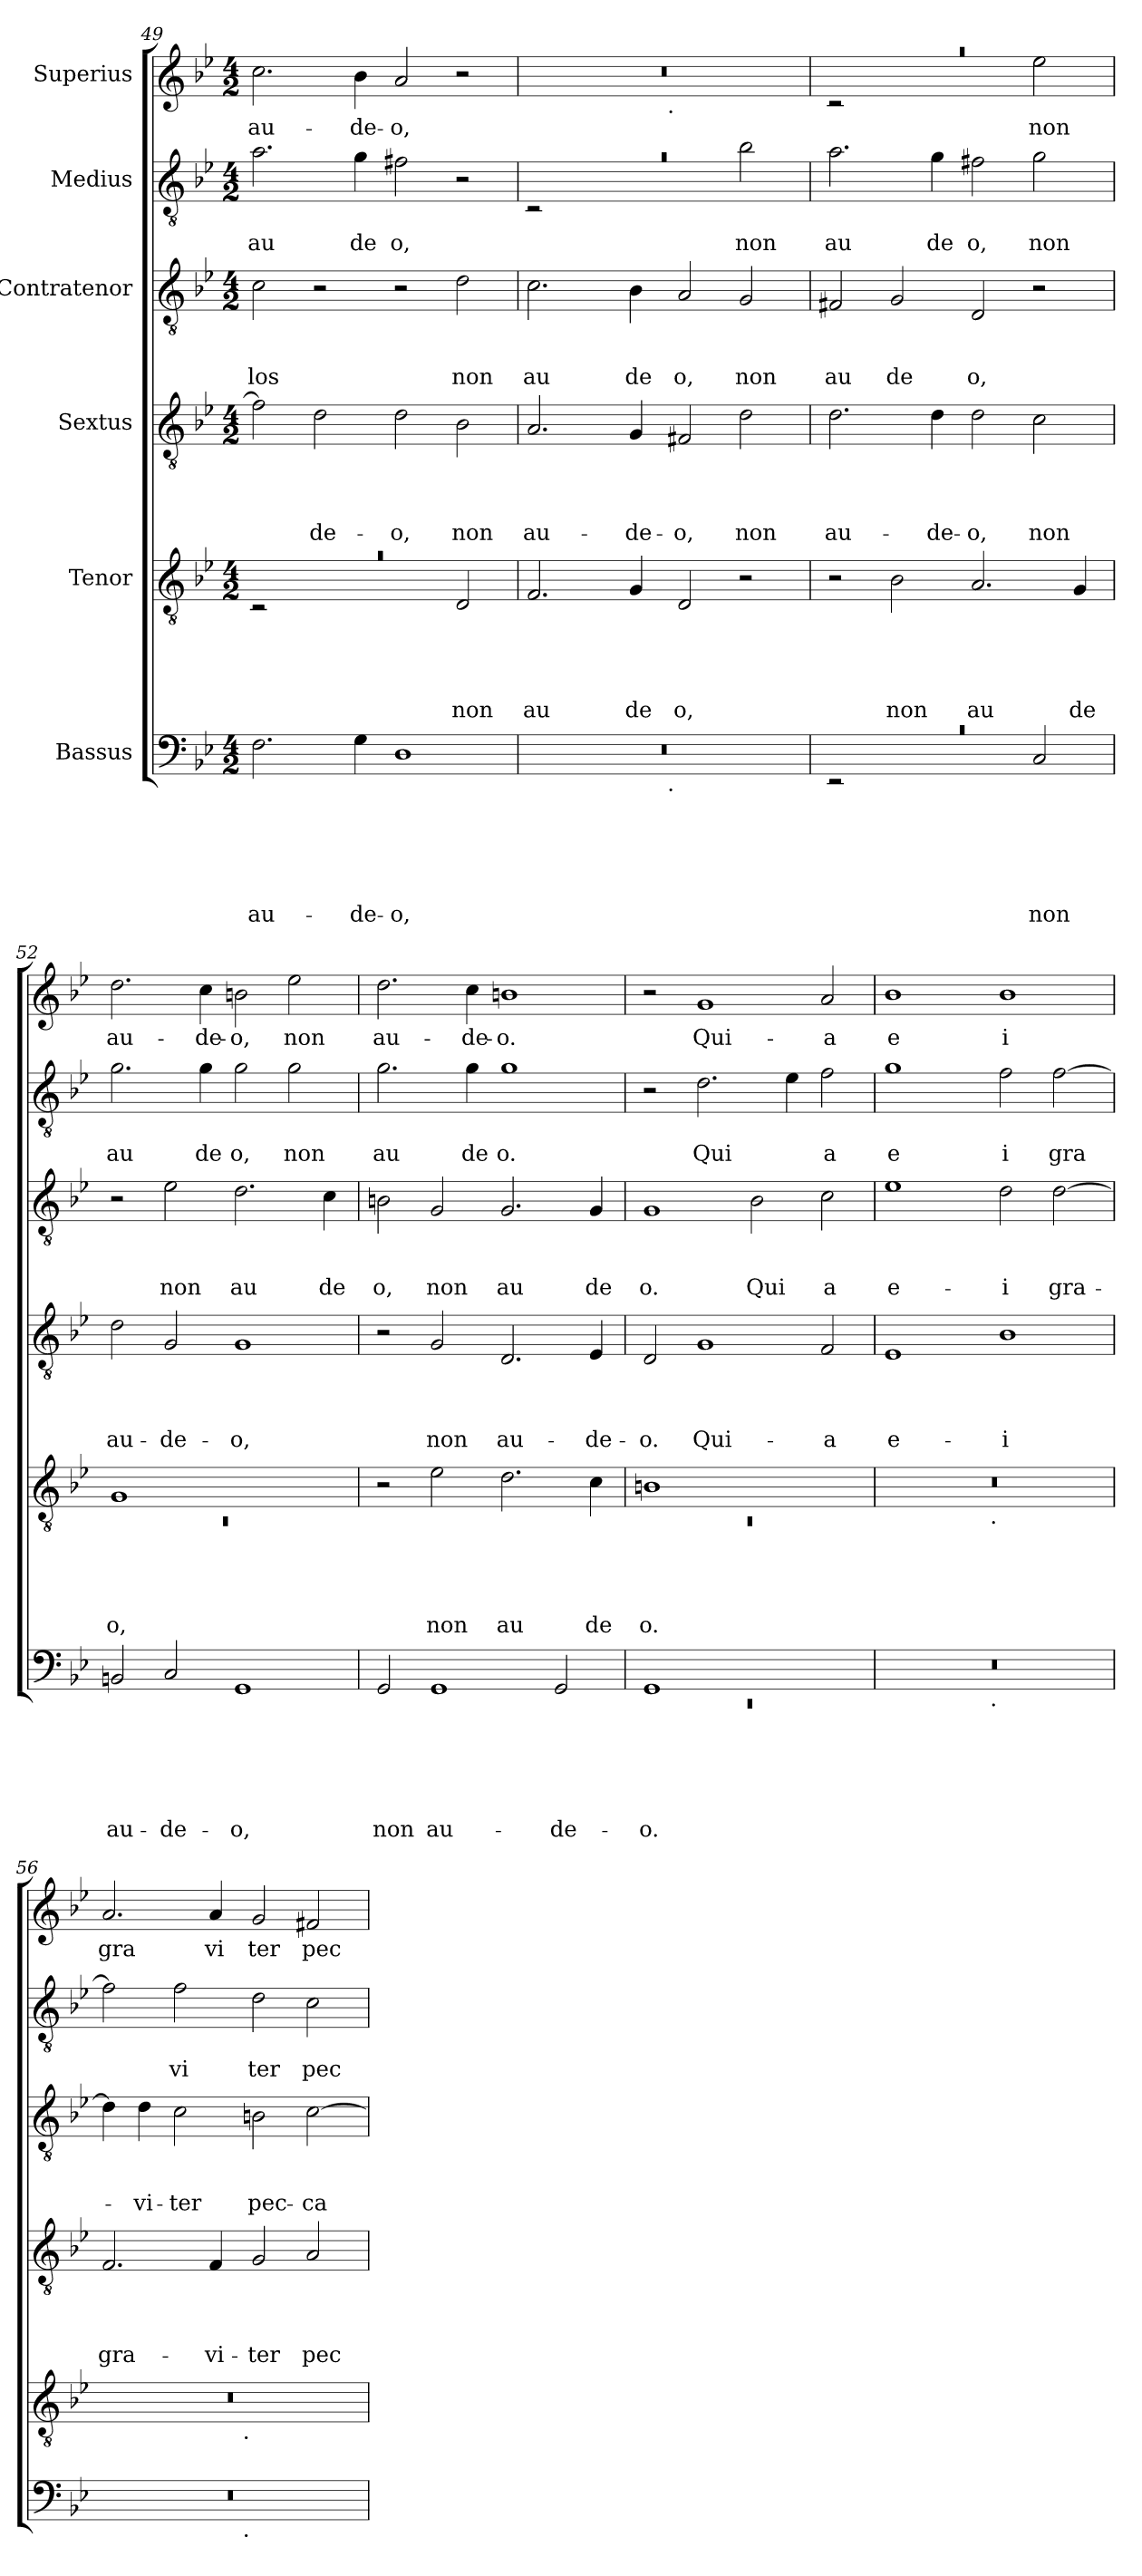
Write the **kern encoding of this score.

**kern	**text	**text	**text	**text	**text	**text	**kern	**text	**text	**text	**text	**text	**kern	**text	**text	**text	**text	**kern	**text	**text	**text	**kern	**text	**text	**kern	**text
*part6	*part6	*part6	*part6	*part6	*part6	*part6	*part5	*part5	*part5	*part5	*part5	*part5	*part4	*part4	*part4	*part4	*part4	*part3	*part3	*part3	*part3	*part2	*part2	*part2	*part1	*part1
*staff6	*staff6	*staff6	*staff6	*staff6	*staff6	*staff6	*staff5	*staff5	*staff5	*staff5	*staff5	*staff5	*staff4	*staff4	*staff4	*staff4	*staff4	*staff3	*staff3	*staff3	*staff3	*staff2	*staff2	*staff2	*staff1	*staff1
*I"Bassus	*	*	*	*	*	*	*I"Tenor	*	*	*	*	*	*I"Sextus	*	*	*	*	*I"Contratenor	*	*	*	*I"Medius	*	*	*I"Superius	*
*clefF4	*	*	*	*	*	*	*clefGv2	*	*	*	*	*	*clefGv2	*	*	*	*	*clefGv2	*	*	*	*clefGv2	*	*	*clefG2	*
*ITrd-3c-5	*	*	*	*	*	*	*ITrd-3c-5	*	*	*	*	*	*ITrd-3c-5	*	*	*	*	*	*	*	*	*ITrd-3c-5	*	*	*ITrd-3c-5	*
*k[b-e-a-]	*	*	*	*	*	*	*k[b-e-a-]	*	*	*	*	*	*k[b-e-a-]	*	*	*	*	*k[b-e-]	*	*	*	*k[b-e-a-]	*	*	*k[b-e-a-]	*
*E-:	*	*	*	*	*	*	*E-:	*	*	*	*	*	*E-:	*	*	*	*	*B-:	*	*	*	*E-:	*	*	*E-:	*
*M4/2	*	*	*	*	*	*	*M4/2	*	*	*	*	*	*M4/2	*	*	*	*	*M4/2	*	*	*	*M4/2	*	*	*M4/2	*
=49	=49	=49	=49	=49	=49	=49	=49	=49	=49	=49	=49	=49	=49	=49	=49	=49	=49	=49	=49	=49	=49	=49	=49	=49	=49	=49
!	!	!	!	!	!	!LO:LY:b	!LO:N:vis=1	!	!	!	!	!	!	!	!	!	!	!	!	!	!LO:LY:b	!	!	!LO:LY:b	!	!LO:LY:b
*	*	*	*	*	*	*	*^	*	*	*	*	*	*	*	*	*	*	*	*	*	*	*	*	*	*	*
2.B-\	.	.	.	.	.	au-	0ra	2rC	.	.	.	.	.	2b-\]	.	.	.	.	2c\	.	.	los	2.dd\	.	au	2.ff\	au-
!	!	!	!	!	!	!	!	!	!	!	!	!	!	!	!	!	!	!LO:LY:b	!	!	!	!	!	!	!	!	!
.	.	.	.	.	.	.	.	1ryy	.	.	.	.	.	2g\	.	.	.	-de-	2r	.	.	.	.	.	.	.	.
!	!	!	!	!	!	!LO:LY:b	!	!	!	!	!	!	!	!	!	!	!	!	!	!	!	!	!	!	!LO:LY:b	!	!LO:LY:b
4c\	.	.	.	.	.	-de-	.	.	.	.	.	.	.	.	.	.	.	.	.	.	.	.	4cc\	.	de	4ee-\	-de-
!	!	!	!	!	!	!LO:LY:b	!	!	!	!	!	!	!	!	!	!	!	!LO:LY:b	!	!	!	!	!	!	!LO:LY:b	!	!LO:LY:b
1G	.	.	.	.	.	-o,	.	.	.	.	.	.	.	2g\	.	.	.	-o,	2r	.	.	.	2bn\	.	o,	2dd/	-o,
!	!	!	!	!	!	!	!	!	!	!	!	!	!LO:LY:b	!	!	!	!	!LO:LY:b	!	!	!	!LO:LY:b	!	!	!	!	!
.	.	.	.	.	.	.	.	2G/	.	.	.	.	non	2e-\	.	.	.	non	2d\	.	.	non	2r	.	.	2r	.
=50	=50	=50	=50	=50	=50	=50	=50	=50	=50	=50	=50	=50	=50	=50	=50	=50	=50	=50	=50	=50	=50	=50	=50	=50	=50	=50	=50
!	!	!	!	!	!	!	!	!	!	!	!	!	!LO:LY:b	!	!	!	!	!LO:LY:b	!	!	!	!LO:LY:b	!LO:N:vis=1	!	!	!	!
*^	*	*	*	*	*	*	*v	*v	*	*	*	*	*	*	*	*	*	*	*	*	*	*	*^	*	*	*^	*
0r	2ryy	.	.	.	.	.	.	2.B-/	.	.	.	.	au	2.d/	.	.	.	au-	2.c\	.	.	au	0ra	2rC	.	.	0r	2ryy	.
.	4...ryy	.	.	.	.	.	.	.	.	.	.	.	.	.	.	.	.	.	.	.	.	.	.	1ryy	.	.	.	4...ryy	.
!	!	!	!	!	!	!	!	!	!	!	!	!	!LO:LY:b	!	!	!	!	!LO:LY:b	!	!	!	!LO:LY:b	!	!	!	!	!	!	!
.	.	.	.	.	.	.	.	4c/	.	.	.	.	de	4c/	.	.	.	-de-	4B-\	.	.	de	.	.	.	.	.	.	.
!	!	!	!	!	!	!	!	!	!	!	!	!	!	!	!	!	!	!	!	!	!	!	!	!	!	!	!	!LO:TX:b:t=.	!
!	!LO:TX:b:t=.	!	!	!	!	!	!	!	!	!	!	!	!	!	!	!	!	!	!	!	!	!	!	!	!	!	!	!	!
.	1ryy	.	.	.	.	.	.	.	.	.	.	.	.	.	.	.	.	.	.	.	.	.	.	.	.	.	.	1ryy	.
!	!	!	!	!	!	!	!	!	!	!	!	!	!LO:LY:b	!	!	!	!	!LO:LY:b	!	!	!	!LO:LY:b	!	!	!	!	!	!	!
.	.	.	.	.	.	.	.	2G/	.	.	.	.	o,	2Bn/	.	.	.	-o,	2A/	.	.	o,	.	.	.	.	.	.	.
!	!	!	!	!	!	!	!	!	!	!	!	!	!	!	!	!	!	!LO:LY:b	!	!	!	!LO:LY:b	!	!	!	!LO:LY:b	!	!	!
.	.	.	.	.	.	.	.	2r	.	.	.	.	.	2g\	.	.	.	non	2G/	.	.	non	.	2ee-\	.	non	.	.	.
.	32ryy	.	.	.	.	.	.	.	.	.	.	.	.	.	.	.	.	.	.	.	.	.	.	.	.	.	.	32ryy	.
=51	=51	=51	=51	=51	=51	=51	=51	=51	=51	=51	=51	=51	=51	=51	=51	=51	=51	=51	=51	=51	=51	=51	=51	=51	=51	=51	=51	=51	=51
!LO:N:vis=1	!	!	!	!	!	!	!	!	!	!	!	!	!	!	!	!	!	!LO:LY:b	!	!	!	!LO:LY:b	!	!	!	!LO:LY:b	!LO:N:vis=1	!	!
*	*	*	*	*	*	*	*	*	*	*	*	*	*	*	*	*	*	*	*	*	*	*	*v	*v	*	*	*	*	*
0rc	2rEE	.	.	.	.	.	.	2r	.	.	.	.	.	2.g\	.	.	.	au-	2F#X/	.	.	au	2.dd\	.	au	0raa	2rc	.
!	!	!	!	!	!	!	!	!	!	!	!	!	!LO:LY:b	!	!	!	!	!	!	!	!	!LO:LY:b	!	!	!	!	!	!
.	1ryy	.	.	.	.	.	.	2e-\	.	.	.	.	non	.	.	.	.	.	2G/	.	.	de	.	.	.	.	1ryy	.
!	!	!	!	!	!	!	!	!	!	!	!	!	!	!	!	!	!	!LO:LY:b	!	!	!	!	!	!	!LO:LY:b	!	!	!
.	.	.	.	.	.	.	.	.	.	.	.	.	.	4g\	.	.	.	-de-	.	.	.	.	4cc\	.	de	.	.	.
!	!	!	!	!	!	!	!	!	!	!	!	!	!LO:LY:b	!	!	!	!	!LO:LY:b	!	!	!	!LO:LY:b	!	!	!LO:LY:b	!	!	!
.	.	.	.	.	.	.	.	2.d/	.	.	.	.	au	2g\	.	.	.	-o,	2D/	.	.	o,	2bn\	.	o,	.	.	.
!	!	!	!	!	!	!	!LO:LY:b	!	!	!	!	!	!	!	!	!	!	!LO:LY:b	!	!	!	!	!	!	!LO:LY:b	!	!	!LO:LY:b
.	2F/	.	.	.	.	.	non	.	.	.	.	.	.	2f\	.	.	.	non	2r	.	.	.	2cc\	.	non	.	2aa-\	non
!	!	!	!	!	!	!	!	!	!	!	!	!	!LO:LY:b	!	!	!	!	!	!	!	!	!	!	!	!	!	!	!
.	.	.	.	.	.	.	.	4c/	.	.	.	.	de	.	.	.	.	.	.	.	.	.	.	.	.	.	.	.
*v	*v	*	*	*	*	*	*	*	*	*	*	*	*	*	*	*	*	*	*	*	*	*	*	*	*	*v	*v	*
=52	=52	=52	=52	=52	=52	=52	=52	=52	=52	=52	=52	=52	=52	=52	=52	=52	=52	=52	=52	=52	=52	=52	=52	=52	=52	=52
*	*	*	*	*	*	*	*^	*	*	*	*	*	*	*	*	*	*	*	*	*	*	*	*	*	*	*
!	!	!	!	!	!	!LO:LY:b	!	!LO:N:vis=1	!	!	!	!	!LO:LY:b	!	!	!	!	!LO:LY:b	!	!	!	!	!	!	!LO:LY:b	!	!LO:LY:b
2En/	.	.	.	.	.	au-	1c	0rC	.	.	.	.	o,	2g\	.	.	.	au-	2r	.	.	.	2.cc\	.	au	2.gg\	au-
!	!	!	!	!	!	!LO:LY:b	!	!	!	!	!	!	!	!	!	!	!	!LO:LY:b	!	!	!	!LO:LY:b	!	!	!	!	!
2F/	.	.	.	.	.	-de-	.	.	.	.	.	.	.	2c/	.	.	.	-de-	2e-\	.	.	non	.	.	.	.	.
!	!	!	!	!	!	!	!	!	!	!	!	!	!	!	!	!	!	!	!	!	!	!	!	!	!LO:LY:b	!	!LO:LY:b
.	.	.	.	.	.	.	.	.	.	.	.	.	.	.	.	.	.	.	.	.	.	.	4cc\	.	de	4ff\	-de-
!	!	!	!	!	!	!LO:LY:b	!	!	!	!	!	!	!	!	!	!	!	!LO:LY:b	!	!	!	!LO:LY:b	!	!	!LO:LY:b	!	!LO:LY:b
1C	.	.	.	.	.	-o,	1ryy	.	.	.	.	.	.	1c	.	.	.	-o,	2.d\	.	.	au	2cc\	.	o,	2een\	-o,
!	!	!	!	!	!	!	!	!	!	!	!	!	!	!	!	!	!	!	!	!	!	!	!	!	!LO:LY:b	!	!LO:LY:b
.	.	.	.	.	.	.	.	.	.	.	.	.	.	.	.	.	.	.	.	.	.	.	2cc\	.	non	2aa-\	non
!	!	!	!	!	!	!	!	!	!	!	!	!	!	!	!	!	!	!	!	!	!	!LO:LY:b	!	!	!	!	!
.	.	.	.	.	.	.	.	.	.	.	.	.	.	.	.	.	.	.	4c\	.	.	de	.	.	.	.	.
*	*	*	*	*	*	*	*v	*v	*	*	*	*	*	*	*	*	*	*	*	*	*	*	*	*	*	*	*
=53	=53	=53	=53	=53	=53	=53	=53	=53	=53	=53	=53	=53	=53	=53	=53	=53	=53	=53	=53	=53	=53	=53	=53	=53	=53	=53
!	!	!	!	!	!	!LO:LY:b	!	!	!	!	!	!	!	!	!	!	!	!	!	!	!LO:LY:b	!	!	!LO:LY:b	!	!LO:LY:b
2C/	.	.	.	.	.	non	2r	.	.	.	.	.	2r	.	.	.	.	2Bn\	.	.	o,	2.cc\	.	au	2.gg\	au-
!	!	!	!	!	!	!LO:LY:b	!	!	!	!	!	!LO:LY:b	!	!	!	!	!LO:LY:b	!	!	!	!LO:LY:b	!	!	!	!	!
1C	.	.	.	.	.	au-	2a-\	.	.	.	.	non	2c/	.	.	.	non	2G/	.	.	non	.	.	.	.	.
!	!	!	!	!	!	!	!	!	!	!	!	!	!	!	!	!	!	!	!	!	!	!	!	!LO:LY:b	!	!LO:LY:b
.	.	.	.	.	.	.	.	.	.	.	.	.	.	.	.	.	.	.	.	.	.	4cc\	.	de	4ff\	-de-
!	!	!	!	!	!	!	!	!	!	!	!	!LO:LY:b	!	!	!	!	!LO:LY:b	!	!	!	!LO:LY:b	!	!	!LO:LY:b	!	!LO:LY:b
.	.	.	.	.	.	.	2.g\	.	.	.	.	au	2.G/	.	.	.	au-	2.G/	.	.	au	1cc	.	o.	1een	-o.
!	!	!	!	!	!	!LO:LY:b	!	!	!	!	!	!	!	!	!	!	!	!	!	!	!	!	!	!	!	!
2C/	.	.	.	.	.	-de-	.	.	.	.	.	.	.	.	.	.	.	.	.	.	.	.	.	.	.	.
!	!	!	!	!	!	!	!	!	!	!	!	!LO:LY:b	!	!	!	!	!LO:LY:b	!	!	!	!LO:LY:b	!	!	!	!	!
.	.	.	.	.	.	.	4f\	.	.	.	.	de	4A-/	.	.	.	-de-	4G/	.	.	de	.	.	.	.	.
=54	=54	=54	=54	=54	=54	=54	=54	=54	=54	=54	=54	=54	=54	=54	=54	=54	=54	=54	=54	=54	=54	=54	=54	=54	=54	=54
*^	*	*	*	*	*	*	*^	*	*	*	*	*	*	*	*	*	*	*	*	*	*	*	*	*	*	*
!	!LO:N:vis=1	!	!	!	!	!	!LO:LY:b	!	!LO:N:vis=1	!	!	!	!	!LO:LY:b	!	!	!	!	!LO:LY:b	!	!	!	!LO:LY:b	!	!	!	!	!
1C	0rEE	.	.	.	.	.	-o.	1en	0rC	.	.	.	.	o.	2G/	.	.	.	-o.	1G	.	.	o.	2r	.	.	2r	.
!	!	!	!	!	!	!	!	!	!	!	!	!	!	!	!	!	!	!	!LO:LY:b	!	!	!	!	!	!	!LO:LY:b	!	!LO:LY:b
.	.	.	.	.	.	.	.	.	.	.	.	.	.	.	1c	.	.	.	Qui-	.	.	.	.	2.g\	.	Qui	1cc	Qui-
!	!	!	!	!	!	!	!	!	!	!	!	!	!	!	!	!	!	!	!	!	!	!	!LO:LY:b	!	!	!	!	!
1ryy	.	.	.	.	.	.	.	1ryy	.	.	.	.	.	.	.	.	.	.	.	2B-\	.	.	Qui	.	.	.	.	.
.	.	.	.	.	.	.	.	.	.	.	.	.	.	.	.	.	.	.	.	.	.	.	.	4a-\	.	.	.	.
!	!	!	!	!	!	!	!	!	!	!	!	!	!	!	!	!	!	!	!LO:LY:b	!	!	!	!LO:LY:b	!	!	!LO:LY:b	!	!LO:LY:b
.	.	.	.	.	.	.	.	.	.	.	.	.	.	.	2B-/	.	.	.	-a	2c\	.	.	a	2b-\	.	a	2dd/	-a
!!LO:PB:g=z
=55	=55	=55	=55	=55	=55	=55	=55	=55	=55	=55	=55	=55	=55	=55	=55	=55	=55	=55	=55	=55	=55	=55	=55	=55	=55	=55	=55	=55
!	!	!	!	!	!	!	!	!	!	!	!	!	!	!	!	!	!	!	!LO:LY:b	!	!	!	!LO:LY:b	!	!	!LO:LY:b	!	!LO:LY:b
0r	2ryy	.	.	.	.	.	.	0r	2ryy	.	.	.	.	.	1A-	.	.	.	e-	1e-	.	.	e-	1cc	.	e	1ee-	e
.	4...ryy	.	.	.	.	.	.	.	4...ryy	.	.	.	.	.	.	.	.	.	.	.	.	.	.	.	.	.	.	.
!	!	!	!	!	!	!	!	!	!LO:TX:b:t=.	!	!	!	!	!	!	!	!	!	!	!	!	!	!	!	!	!	!	!
!	!LO:TX:b:t=.	!	!	!	!	!	!	!	!	!	!	!	!	!	!	!	!	!	!	!	!	!	!	!	!	!	!	!
.	1ryy	.	.	.	.	.	.	.	1ryy	.	.	.	.	.	.	.	.	.	.	.	.	.	.	.	.	.	.	.
!	!	!	!	!	!	!	!	!	!	!	!	!	!	!	!	!	!	!	!LO:LY:b	!	!	!	!LO:LY:b	!	!	!LO:LY:b	!	!LO:LY:b
.	.	.	.	.	.	.	.	.	.	.	.	.	.	.	1e-	.	.	.	-i	2d\	.	.	-i	2b-\	.	i	1ee-	i
!	!	!	!	!	!	!	!	!	!	!	!	!	!	!	!	!	!	!	!	!	!	!	!LO:LY:b	!	!	!LO:LY:b	!	!
.	.	.	.	.	.	.	.	.	.	.	.	.	.	.	.	.	.	.	.	[>2d\	.	.	gra-	[>2b-\	.	gra	.	.
.	32ryy	.	.	.	.	.	.	.	32ryy	.	.	.	.	.	.	.	.	.	.	.	.	.	.	.	.	.	.	.
=56	=56	=56	=56	=56	=56	=56	=56	=56	=56	=56	=56	=56	=56	=56	=56	=56	=56	=56	=56	=56	=56	=56	=56	=56	=56	=56	=56	=56
!	!	!	!	!	!	!	!	!	!	!	!	!	!	!	!	!	!	!	!LO:LY:b	!	!	!	!	!	!	!	!	!LO:LY:b
0r	2ryy	.	.	.	.	.	.	0r	2ryy	.	.	.	.	.	2.B-/	.	.	.	gra-	4d\]	.	.	.	2b-\]	.	.	2.dd/	gra
!	!	!	!	!	!	!	!	!	!	!	!	!	!	!	!	!	!	!	!	!	!	!	!LO:LY:b	!	!	!	!	!
.	.	.	.	.	.	.	.	.	.	.	.	.	.	.	.	.	.	.	.	4d\	.	.	-vi-	.	.	.	.	.
!	!	!	!	!	!	!	!	!	!	!	!	!	!	!	!	!	!	!	!	!	!	!	!LO:LY:b	!	!	!LO:LY:b	!	!
.	4...ryy	.	.	.	.	.	.	.	4...ryy	.	.	.	.	.	.	.	.	.	.	2c\	.	.	-ter	2b-\	.	vi	.	.
!	!	!	!	!	!	!	!	!	!	!	!	!	!	!	!	!	!	!	!LO:LY:b	!	!	!	!	!	!	!	!	!LO:LY:b
.	.	.	.	.	.	.	.	.	.	.	.	.	.	.	4B-/	.	.	.	-vi-	.	.	.	.	.	.	.	4dd/	vi
!	!	!	!	!	!	!	!	!	!LO:TX:b:t=.	!	!	!	!	!	!	!	!	!	!	!	!	!	!	!	!	!	!	!
!	!LO:TX:b:t=.	!	!	!	!	!	!	!	!	!	!	!	!	!	!	!	!	!	!	!	!	!	!	!	!	!	!	!
.	1ryy	.	.	.	.	.	.	.	1ryy	.	.	.	.	.	.	.	.	.	.	.	.	.	.	.	.	.	.	.
!	!	!	!	!	!	!	!	!	!	!	!	!	!	!	!	!	!	!	!LO:LY:b	!	!	!	!LO:LY:b	!	!	!LO:LY:b	!	!LO:LY:b
.	.	.	.	.	.	.	.	.	.	.	.	.	.	.	2c/	.	.	.	-ter	2Bn\	.	.	pec-	2g\	.	ter	2cc/	ter
!	!	!	!	!	!	!	!	!	!	!	!	!	!	!	!	!	!	!	!LO:LY:b	!	!	!	!LO:LY:b	!	!	!LO:LY:b	!	!LO:LY:b
.	.	.	.	.	.	.	.	.	.	.	.	.	.	.	2d/	.	.	.	pec-	[>2c\	.	.	-ca-	2f\	.	pec	2bn/	pec
.	32ryy	.	.	.	.	.	.	.	32ryy	.	.	.	.	.	.	.	.	.	.	.	.	.	.	.	.	.	.	.
*v	*v	*	*	*	*	*	*	*	*	*	*	*	*	*	*	*	*	*	*	*	*	*	*	*	*	*	*	*
*	*	*	*	*	*	*	*v	*v	*	*	*	*	*	*	*	*	*	*	*	*	*	*	*	*	*	*	*
=	=	=	=	=	=	=	=	=	=	=	=	=	=	=	=	=	=	=	=	=	=	=	=	=	=	=
*-	*-	*-	*-	*-	*-	*-	*-	*-	*-	*-	*-	*-	*-	*-	*-	*-	*-	*-	*-	*-	*-	*-	*-	*-	*-	*-
